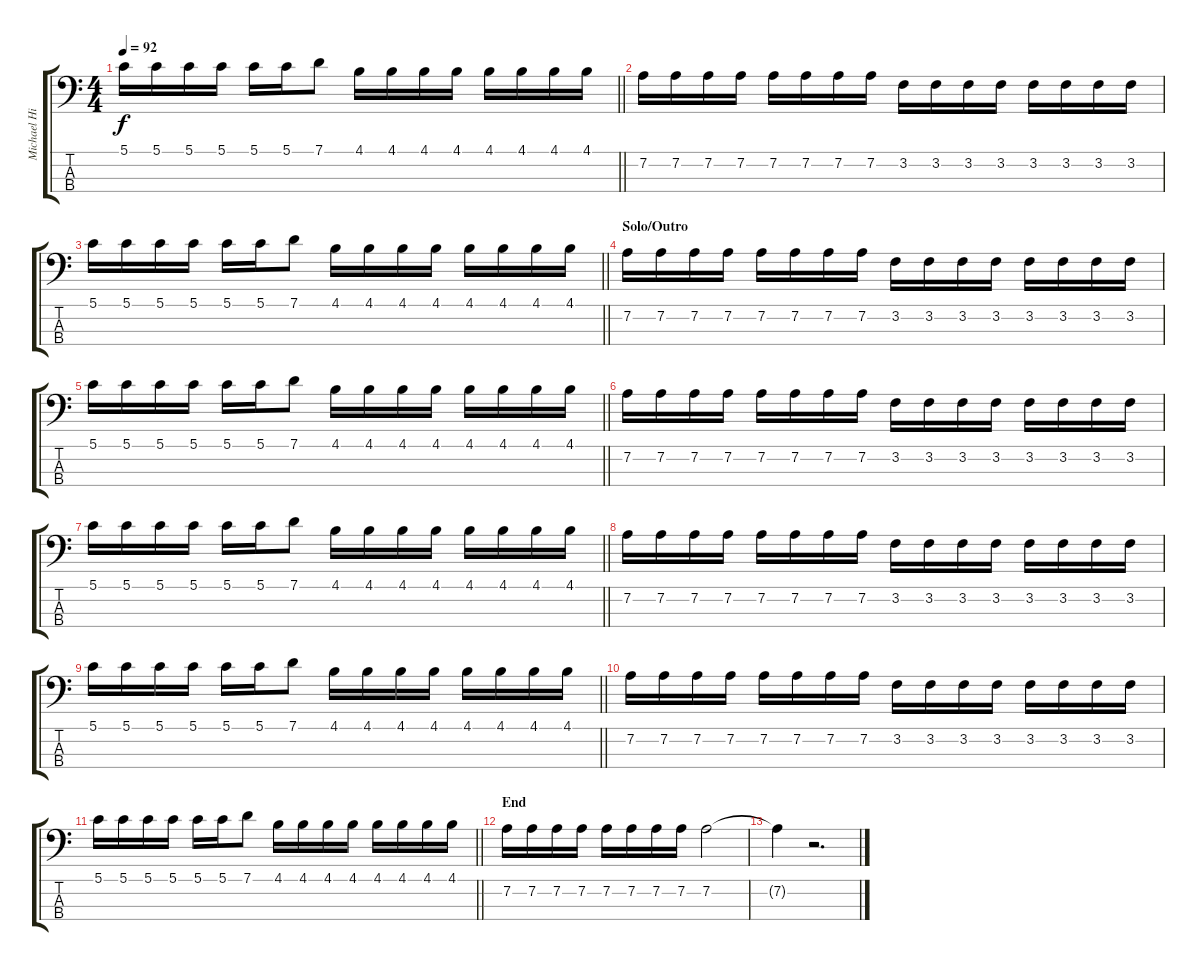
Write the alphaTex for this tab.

\track ("Michael Hindert" "Michael Hi") {instrument electricbassfinger}
\staff {score tabs}
\tuning (G2 D2 A1 E1) {hide}
\ts (4 4)
\tempo 92
\clef f4
\barLineRight lightlight
\ks c
5.1.16{dy f} 5.1.16 5.1.16 5.1.16 5.1.16 5.1.16 7.1.8 4.1.16 4.1.16 4.1.16 4.1.16 4.1.16 4.1.16 4.1.16 4.1.16 |
7.2.16 7.2.16 7.2.16 7.2.16 7.2.16 7.2.16 7.2.16 7.2.16 3.2.16 3.2.16 3.2.16 3.2.16 3.2.16 3.2.16 3.2.16 3.2.16 |
\barLineRight lightlight
5.1.16 5.1.16 5.1.16 5.1.16 5.1.16 5.1.16 7.1.8 4.1.16 4.1.16 4.1.16 4.1.16 4.1.16 4.1.16 4.1.16 4.1.16 |
\section ("" "Solo/Outro")
7.2.16 7.2.16 7.2.16 7.2.16 7.2.16 7.2.16 7.2.16 7.2.16 3.2.16 3.2.16 3.2.16 3.2.16 3.2.16 3.2.16 3.2.16 3.2.16 |
\barLineRight lightlight
5.1.16 5.1.16 5.1.16 5.1.16 5.1.16 5.1.16 7.1.8 4.1.16 4.1.16 4.1.16 4.1.16 4.1.16 4.1.16 4.1.16 4.1.16 |
7.2.16 7.2.16 7.2.16 7.2.16 7.2.16 7.2.16 7.2.16 7.2.16 3.2.16 3.2.16 3.2.16 3.2.16 3.2.16 3.2.16 3.2.16 3.2.16 |
\barLineRight lightlight
5.1.16 5.1.16 5.1.16 5.1.16 5.1.16 5.1.16 7.1.8 4.1.16 4.1.16 4.1.16 4.1.16 4.1.16 4.1.16 4.1.16 4.1.16 |
7.2.16 7.2.16 7.2.16 7.2.16 7.2.16 7.2.16 7.2.16 7.2.16 3.2.16 3.2.16 3.2.16 3.2.16 3.2.16 3.2.16 3.2.16 3.2.16 |
\barLineRight lightlight
5.1.16 5.1.16 5.1.16 5.1.16 5.1.16 5.1.16 7.1.8 4.1.16 4.1.16 4.1.16 4.1.16 4.1.16 4.1.16 4.1.16 4.1.16 |
7.2.16 7.2.16 7.2.16 7.2.16 7.2.16 7.2.16 7.2.16 7.2.16 3.2.16 3.2.16 3.2.16 3.2.16 3.2.16 3.2.16 3.2.16 3.2.16 |
\barLineRight lightlight
5.1.16 5.1.16 5.1.16 5.1.16 5.1.16 5.1.16 7.1.8 4.1.16 4.1.16 4.1.16 4.1.16 4.1.16 4.1.16 4.1.16 4.1.16 |
\section ("" "End")
7.2.16 7.2.16 7.2.16 7.2.16 7.2.16 7.2.16 7.2.16 7.2.16 7.2.2 |
7.2{t}.4 r.2{d}
